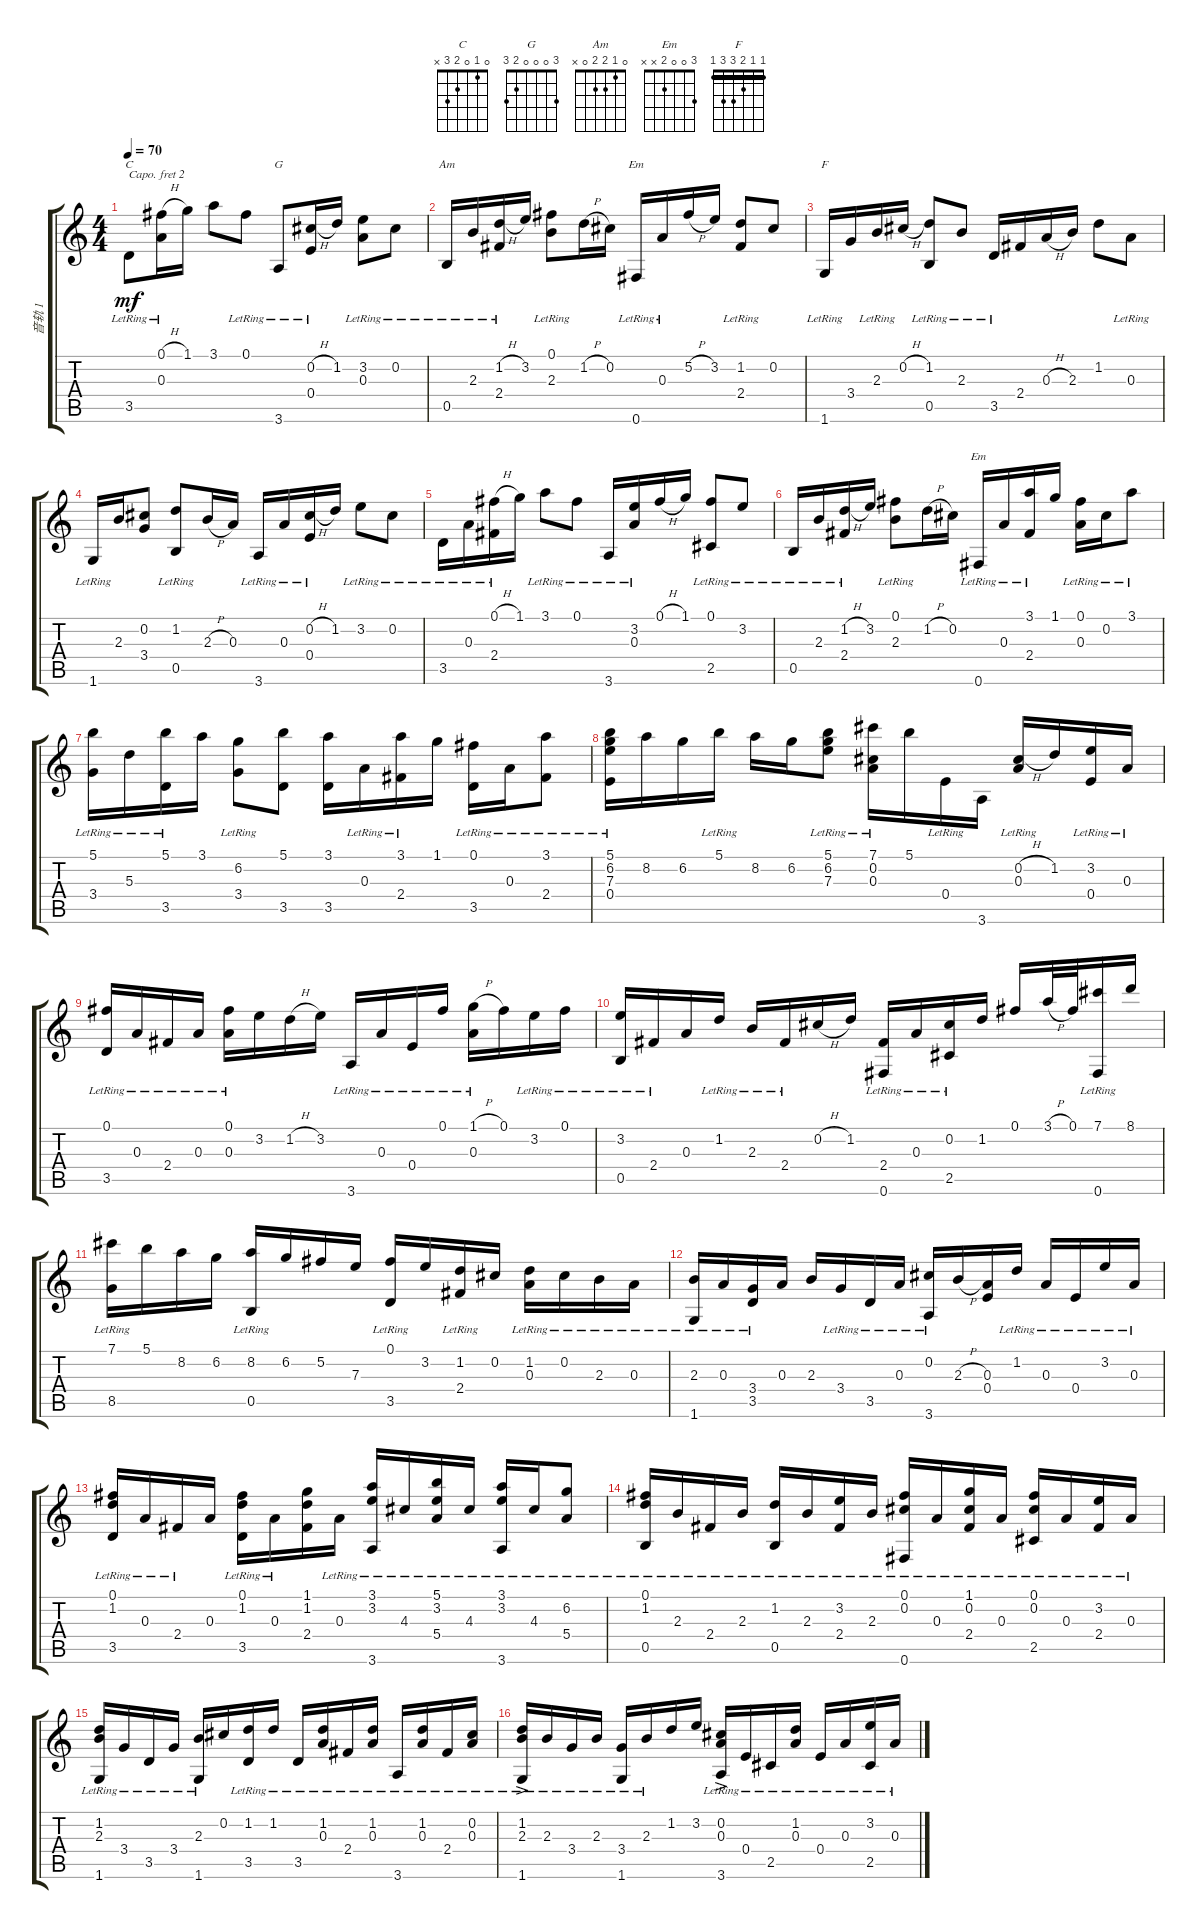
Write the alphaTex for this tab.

\track ("音轨 1" "音轨 1") {instrument acousticguitarsteel}
\staff {score tabs}
\capo 2
\tuning (E4 B3 G3 D3 A2 E2) {hide}
\chord ("C" 0 1 0 2 3 x)
\chord ("G" 3 0 0 0 2 3)
\chord ("Am" 0 1 2 2 0 x)
\chord ("Em" 0 0 0 2 2 0)
\chord ("F" 1 1 2 3 3 1) {barre 1}
\chord ("Em" 3 0 0 2 x x)
\ts (4 4)
\tempo 70
\clef g2
\ks c
3.5{lr}.8{ch "C" dy mf} (0.1{h} 0.3{lr}).16 1.1.16 3.1.8 0.1{lr}.8 3.6{lr}.8{ch "G"} (0.2{h} 0.4{lr}).16 1.2.16 (3.2 0.3{lr}).8 0.2{lr}.8 |
0.5{lr}.16{ch "Am"} 2.3{lr}.16 (1.2{h} 2.4{lr}).16 3.2.16 (0.1{lr} 2.3{lr}).8 1.2{h}.16 0.2.16 0.6{lr}.16{ch "Em"} 0.3{lr}.16 5.2{h}.16 3.2.16 (1.2 2.4{lr}).8 0.2.8 |
1.6{lr}.16{ch "F"} 3.4.16 2.3{lr}.16 0.2{h}.16 (1.2{lr} 0.5).8 2.3{lr}.8 3.5{lr}.16 2.4.16 0.3{h}.16 2.3.16 1.2.8 0.3{lr}.8 |
1.6{lr}.16 2.3.16 (0.2 3.4).8 (1.2{lr} 0.5{lr}).8 2.3{h}.16 0.3.16 3.6{lr}.16 0.3{lr}.16 (0.2{h} 0.4{lr}).16 1.2.16 3.2{lr}.8 0.2{lr}.8 |
3.5{lr}.16 0.3{lr}.16 (0.1{h} 2.4{lr}).16 1.1.16 3.1{lr}.8 0.1{lr}.8 3.6{lr}.16 (3.2{lr} 0.3{lr}).16 0.1{h}.16 1.1.16 (0.1{lr} 2.5{lr}).8 3.2{lr}.8 |
0.5{lr}.16 2.3{lr}.16 (1.2{h} 2.4{lr}).16 3.2.16 (0.1{lr} 2.3{lr}).8 1.2{h}.16 0.2.16 0.6{lr}.16{ch "Em"} 0.3{lr}.16 (3.1 2.4{lr}).16 1.1.16 (0.1 0.3{lr}).16 0.2{lr}.16 3.1{lr}.8 |
(5.1{lr} 3.4{lr}).16 5.3{lr}.16 (5.1 3.5{lr}).16 3.1.16 (6.2 3.4{lr}).8 (5.1 3.5).8 (3.1 3.5).16 0.3{lr}.16 (3.1 2.4{lr}).16 1.1.16 (0.1 3.5{lr}).16 0.3{lr}.16 (3.1{lr} 2.4{lr}).8 |
(5.1{lr} 6.2 7.3{lr} 0.4{lr}).16 8.2.16 6.2.16 5.1{lr}.16 8.2.16 6.2.16 (5.1{lr} 6.2 7.3{lr}).8 (7.1 0.2{lr} 0.3{lr}).16 5.1.16 0.4{lr}.16 3.6.16 (0.2{h} 0.3{lr}).16 1.2.16 (3.2{lr} 0.4{lr}).16 0.3{lr}.16 |
(0.1{lr} 3.5{lr}).16 0.3{lr}.16 2.4{lr}.16 0.3{lr}.16 (0.1{lr} 0.3{lr}).16 3.2.16 1.2{h}.16 3.2.16 3.6{lr}.16 0.3{lr}.16 0.4{lr}.16 0.1{lr}.16 (1.1{h} 0.3{lr}).16 0.1.16 3.2{lr}.16 0.1{lr}.16 |
(3.2{lr} 0.5{lr}).16 2.4{lr}.16 0.3.16 1.2{lr}.16 2.3{lr}.16 2.4{lr}.16 0.2{h}.16 1.2.16 (2.4{lr} 0.6{lr}).16 0.3{lr}.16 (0.2{lr} 2.5{lr}).16 1.2.16 0.1.16 3.1{h}.32 0.1.32 (7.1 0.6{lr}).16 8.1.16 |
(7.1 8.5{lr}).16 5.1.16 8.2.16 6.2.16 (8.2 0.5{lr}).16 6.2.16 5.2.16 7.3.16 (0.1{lr} 3.5{lr}).16 3.2.16 (1.2 2.4{lr}).16 0.2.16 (1.2 0.3{lr}).16 0.2{lr}.16 2.3{lr}.16 0.3{lr}.16 |
(2.3 1.6{lr}).16 0.3{lr}.16 (3.4{lr} 3.5{lr}).16 0.3.16 2.3.16 3.4{lr}.16 3.5{lr}.16 0.3{lr}.16 (0.2{lr} 3.6{lr}).16 2.3{h}.16 (0.3 0.4).16 1.2{lr}.16 0.3{lr}.16 0.4{lr}.16 3.2{lr}.16 0.3{lr}.16 |
(0.1{lr} 1.2{lr} 3.5{lr}).16 0.3{lr}.16 2.4{lr}.16 0.3.16 (0.1{lr} 1.2{lr} 3.5{lr}).16 0.3{lr}.16 (1.1 1.2 2.4).16 0.3{lr}.16 (3.1{lr} 3.2{lr} 3.6{lr}).16 4.3{lr}.16 (5.1 3.2{lr} 5.4{lr}).16 4.3{lr}.16 (3.1{lr} 3.2{lr} 3.6{lr}).16 4.3{lr}.16 (6.2{lr} 5.4{lr}).8 |
(0.1{lr} 1.2{lr} 0.5{lr}).16 2.3{lr}.16 2.4{lr}.16 2.3{lr}.16 (1.2{lr} 0.5{lr}).16 2.3{lr}.16 (3.2 2.4{lr}).16 2.3{lr}.16 (0.1 0.2{lr} 0.6{lr}).16 0.3{lr}.16 (1.1 0.2{lr} 2.4{lr}).16 0.3{lr}.16 (0.1{lr} 0.2 2.5{lr}).16 0.3{lr}.16 (3.2{lr} 2.4{lr}).16 0.3{lr}.16 |
(1.2{lr} 2.3{lr} 1.6{lr}).16 3.4{lr}.16 3.5{lr}.16 3.4{lr}.16 (2.3{lr} 1.6{lr}).16 0.2.16 (1.2{lr} 3.5{lr}).16 1.2{lr}.16 3.5{lr}.16 (1.2{lr} 0.3{lr}).16 2.4{lr}.16 (1.2{lr} 0.3{lr}).16 3.6{lr}.16 (1.2{lr} 0.3{lr}).16 2.4{lr}.16 (0.2{lr} 0.3{lr}).16 |
(1.2{lr} 2.3{lr} 1.6{ac lr}).16 2.3{lr}.16 3.4{lr}.16 2.3{lr}.16 (3.4{lr} 1.6{lr}).16 2.3{lr}.16 1.2.16 3.2.16 (0.2{lr} 0.3{lr} 3.6{ac lr}).16 0.4{lr}.16 2.5{lr}.16 (1.2{lr} 0.3{lr}).16 0.4{lr}.16 0.3{lr}.16 (3.2{lr} 2.5{lr}).16 0.3{lr}.16
